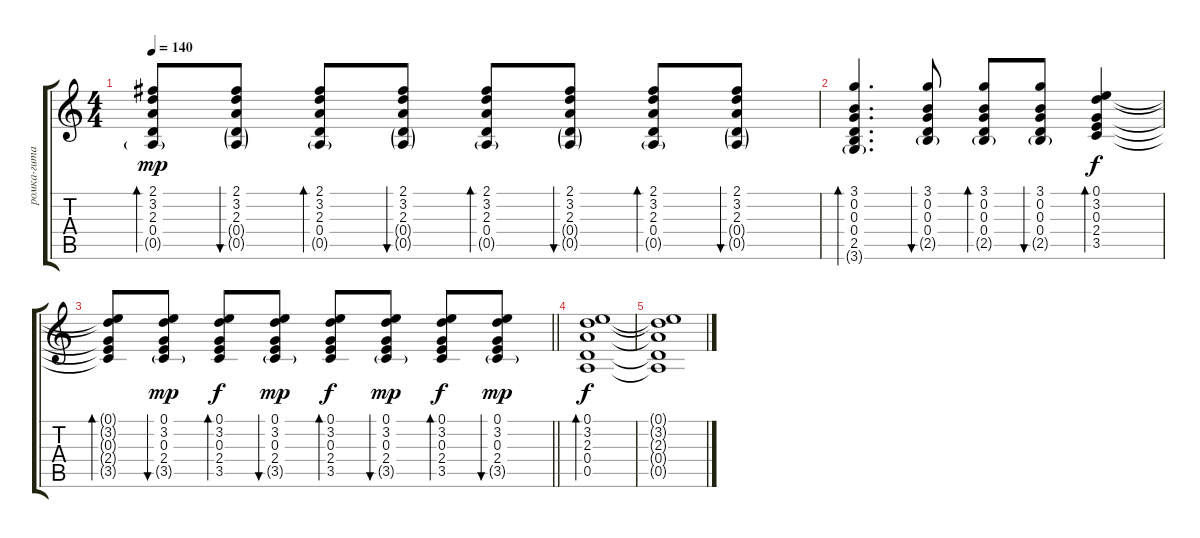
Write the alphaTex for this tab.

\track ("ромка-гитара" "ромка-гита") {instrument acousticguitarsteel}
\staff {score tabs}
\tuning (E4 B3 G3 D3 A2 E2) {hide}
\ts (4 4)
\tempo 140
\clef g2
\ks c
(2.1 3.2 2.3 0.4 0.5{g}).8{bd 30 dy mp} (2.1 3.2 2.3 0.4{g} 0.5{g}).8{bu 30} (2.1 3.2 2.3 0.4 0.5{g}).8{bd 30} (2.1 3.2 2.3 0.4{g} 0.5{g}).8{bu 30} (2.1 3.2 2.3 0.4 0.5{g}).8{bd 30} (2.1 3.2 2.3 0.4{g} 0.5{g}).8{bu 30} (2.1 3.2 2.3 0.4 0.5{g}).8{bd 30} (2.1 3.2 2.3 0.4{g} 0.5{g}).8{bu 30} |
(3.1 0.2 0.3 0.4 2.5 3.6{g}).4{d bd 30} (3.1 0.2 0.3 0.4 2.5{g}).8{bu 30} (3.1 0.2 0.3 0.4 2.5{g}).8{bd 30} (3.1 0.2 0.3 0.4 2.5{g}).8{bu 30} (0.1 3.2 0.3 2.4 3.5).4{bd 30 dy f} |
\barLineRight lightlight
(0.1{t} 3.2{t} 0.3{t} 2.4{t} 3.5{t}).8{bd 30} (0.1 3.2 0.3 2.4 3.5{g}).8{bu 30 dy mp} (0.1 3.2 0.3 2.4 3.5).8{bd 30 dy f} (0.1 3.2 0.3 2.4 3.5{g}).8{bu 30 dy mp} (0.1 3.2 0.3 2.4 3.5).8{bd 30 dy f} (0.1 3.2 0.3 2.4 3.5{g}).8{bu 30 dy mp} (0.1 3.2 0.3 2.4 3.5).8{bd 30 dy f} (0.1 3.2 0.3 2.4 3.5{g}).8{bu 30 dy mp} |
(0.1 3.2 2.3 0.4 0.5).1{bd 60 dy f} |
(0.1{t} 3.2{t} 2.3{t} 0.4{t} 0.5{t}).1
